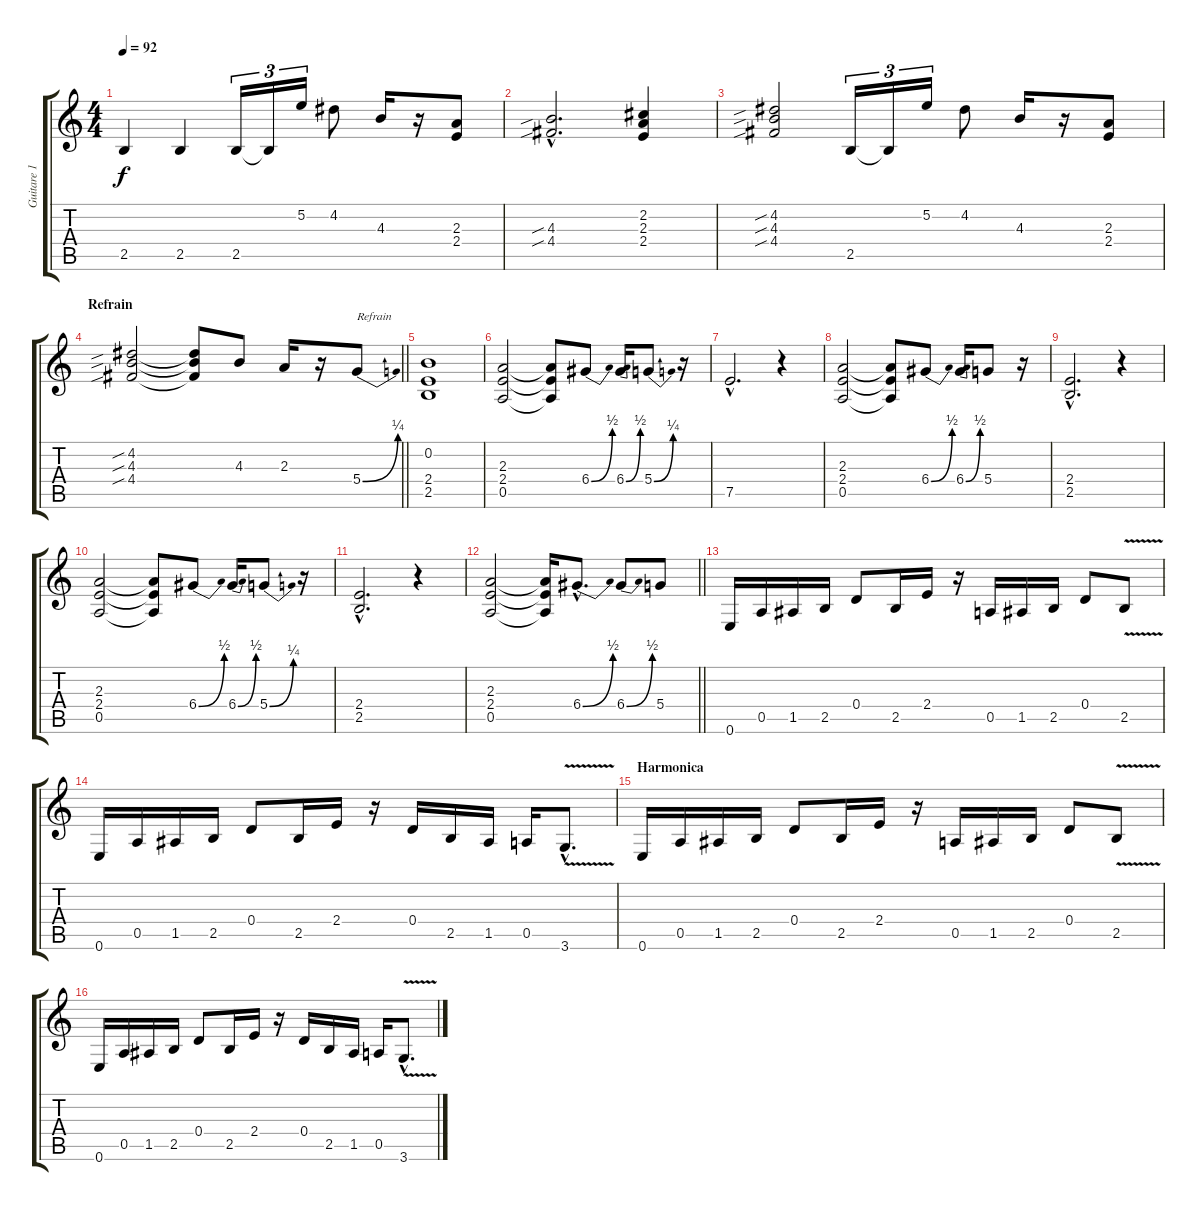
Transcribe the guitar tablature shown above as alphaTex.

\track ("Guitare 1" "Guitare 1") {instrument distortionguitar}
\staff {score tabs}
\tuning (E4 B3 G3 D3 A2 E2) {hide}
\ts (4 4)
\tempo 92
\clef g2
\ks c
2.5.4{dy f} 2.5.4 2.5.16{tu (3 2)} 2.5{t}.16{tu (3 2)} 5.2.16{tu (3 2)} 4.2.8 4.3.16 r.16 (2.3 2.4).8 |
(4.3{sib hac} 4.4{sib hac}).2{d} (2.2 2.3 2.4).4 |
(4.2{sib} 4.3{sib} 4.4{sib}).2 2.5.16{tu (3 2)} 2.5{t}.16{tu (3 2)} 5.2.16{tu (3 2)} 4.2.8 4.3.16 r.16 (2.3 2.4).8 |
\section ("" "Refrain")
\barLineRight lightlight
(4.2{sib} 4.3{sib} 4.4{sib}).2 (4.2{t} 4.3{t} 4.4{t}).8 4.3.8 2.3.16 r.16 5.4{be (bend 0 0 60 1)}.8{txt "Refrain"} |
(0.2 2.4 2.5).1 |
(2.3 2.4 0.5).2 (2.3{t} 2.4{t} 0.5{t}).8 6.4{be (bend 0 0 60 2)}.8 6.4{be (bend 0 0 60 2)}.16 5.4{be (bend 0 0 60 1)}.8 r.16 |
7.5{hac}.2{d} r.4 |
(2.3 2.4 0.5).2 (2.3{t} 2.4{t} 0.5{t}).8 6.4{be (bend 0 0 60 2)}.8 6.4{be (bend 0 0 60 2)}.16 5.4.8 r.16 |
(2.4{hac} 2.5{hac}).2{d} r.4 |
(2.3 2.4 0.5).2 (2.3{t} 2.4{t} 0.5{t}).8 6.4{be (bend 0 0 60 2)}.8 6.4{be (bend 0 0 60 2)}.16 5.4{be (bend 0 0 60 1)}.8 r.16 |
(2.4{hac} 2.5{hac}).2{d} r.4 |
\barLineRight lightlight
(2.3 2.4 0.5).2 (2.3{t} 2.4{t} 0.5{t}).16 6.4{be (bend 0 0 60 2) hac}.8{d} 6.4{be (bend 0 0 60 2)}.8 5.4.8 |
0.6.16 0.5.16 1.5.16 2.5.16 0.4.8 2.5.16 2.4.16 r.16 0.5.16 1.5.16 2.5.16 0.4.8 2.5{v}.8 |
0.6.16 0.5.16 1.5.16 2.5.16 0.4.8 2.5.16 2.4.16 r.16 0.4.16 2.5.16 1.5.16 0.5.16 3.6{v hac}.8{d} |
\section ("" "Harmonica")
0.6.16 0.5.16 1.5.16 2.5.16 0.4.8 2.5.16 2.4.16 r.16 0.5.16 1.5.16 2.5.16 0.4.8 2.5{v}.8 |
0.6.16 0.5.16 1.5.16 2.5.16 0.4.8 2.5.16 2.4.16 r.16 0.4.16 2.5.16 1.5.16 0.5.16 3.6{v hac}.8{d}
